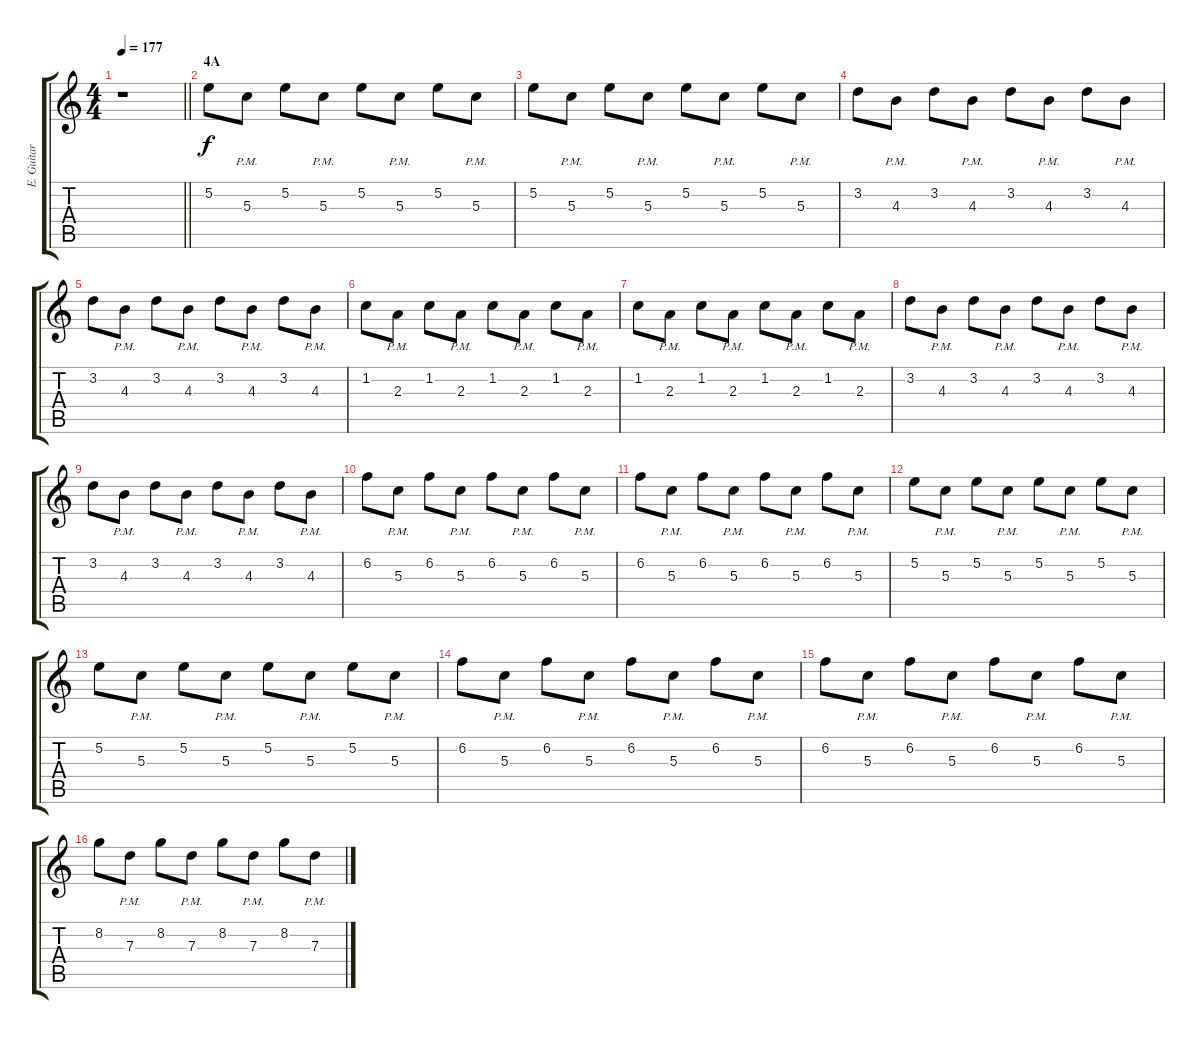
\track ("E. Guitar II" "E. Guitar ") {instrument overdrivenguitar}
\staff {score tabs}
\tuning (E4 B3 G3 D3 A2 E2) {hide}
\ts (4 4)
\tempo 177
\clef g2
\barLineRight lightlight
\ks c
r.1{dy f} |
\section ("" "4A")
5.2.8 5.3{pm}.8 5.2.8 5.3{pm}.8 5.2.8 5.3{pm}.8 5.2.8 5.3{pm}.8 |
5.2.8 5.3{pm}.8 5.2.8 5.3{pm}.8 5.2.8 5.3{pm}.8 5.2.8 5.3{pm}.8 |
3.2.8 4.3{pm}.8 3.2.8 4.3{pm}.8 3.2.8 4.3{pm}.8 3.2.8 4.3{pm}.8 |
3.2.8 4.3{pm}.8 3.2.8 4.3{pm}.8 3.2.8 4.3{pm}.8 3.2.8 4.3{pm}.8 |
1.2.8 2.3{pm}.8 1.2.8 2.3{pm}.8 1.2.8 2.3{pm}.8 1.2.8 2.3{pm}.8 |
1.2.8 2.3{pm}.8 1.2.8 2.3{pm}.8 1.2.8 2.3{pm}.8 1.2.8 2.3{pm}.8 |
3.2.8 4.3{pm}.8 3.2.8 4.3{pm}.8 3.2.8 4.3{pm}.8 3.2.8 4.3{pm}.8 |
3.2.8 4.3{pm}.8 3.2.8 4.3{pm}.8 3.2.8 4.3{pm}.8 3.2.8 4.3{pm}.8 |
6.2.8 5.3{pm}.8 6.2.8 5.3{pm}.8 6.2.8 5.3{pm}.8 6.2.8 5.3{pm}.8 |
6.2.8 5.3{pm}.8 6.2.8 5.3{pm}.8 6.2.8 5.3{pm}.8 6.2.8 5.3{pm}.8 |
5.2.8 5.3{pm}.8 5.2.8 5.3{pm}.8 5.2.8 5.3{pm}.8 5.2.8 5.3{pm}.8 |
5.2.8 5.3{pm}.8 5.2.8 5.3{pm}.8 5.2.8 5.3{pm}.8 5.2.8 5.3{pm}.8 |
6.2.8 5.3{pm}.8 6.2.8 5.3{pm}.8 6.2.8 5.3{pm}.8 6.2.8 5.3{pm}.8 |
6.2.8 5.3{pm}.8 6.2.8 5.3{pm}.8 6.2.8 5.3{pm}.8 6.2.8 5.3{pm}.8 |
8.2.8 7.3{pm}.8 8.2.8 7.3{pm}.8 8.2.8 7.3{pm}.8 8.2.8 7.3{pm}.8
